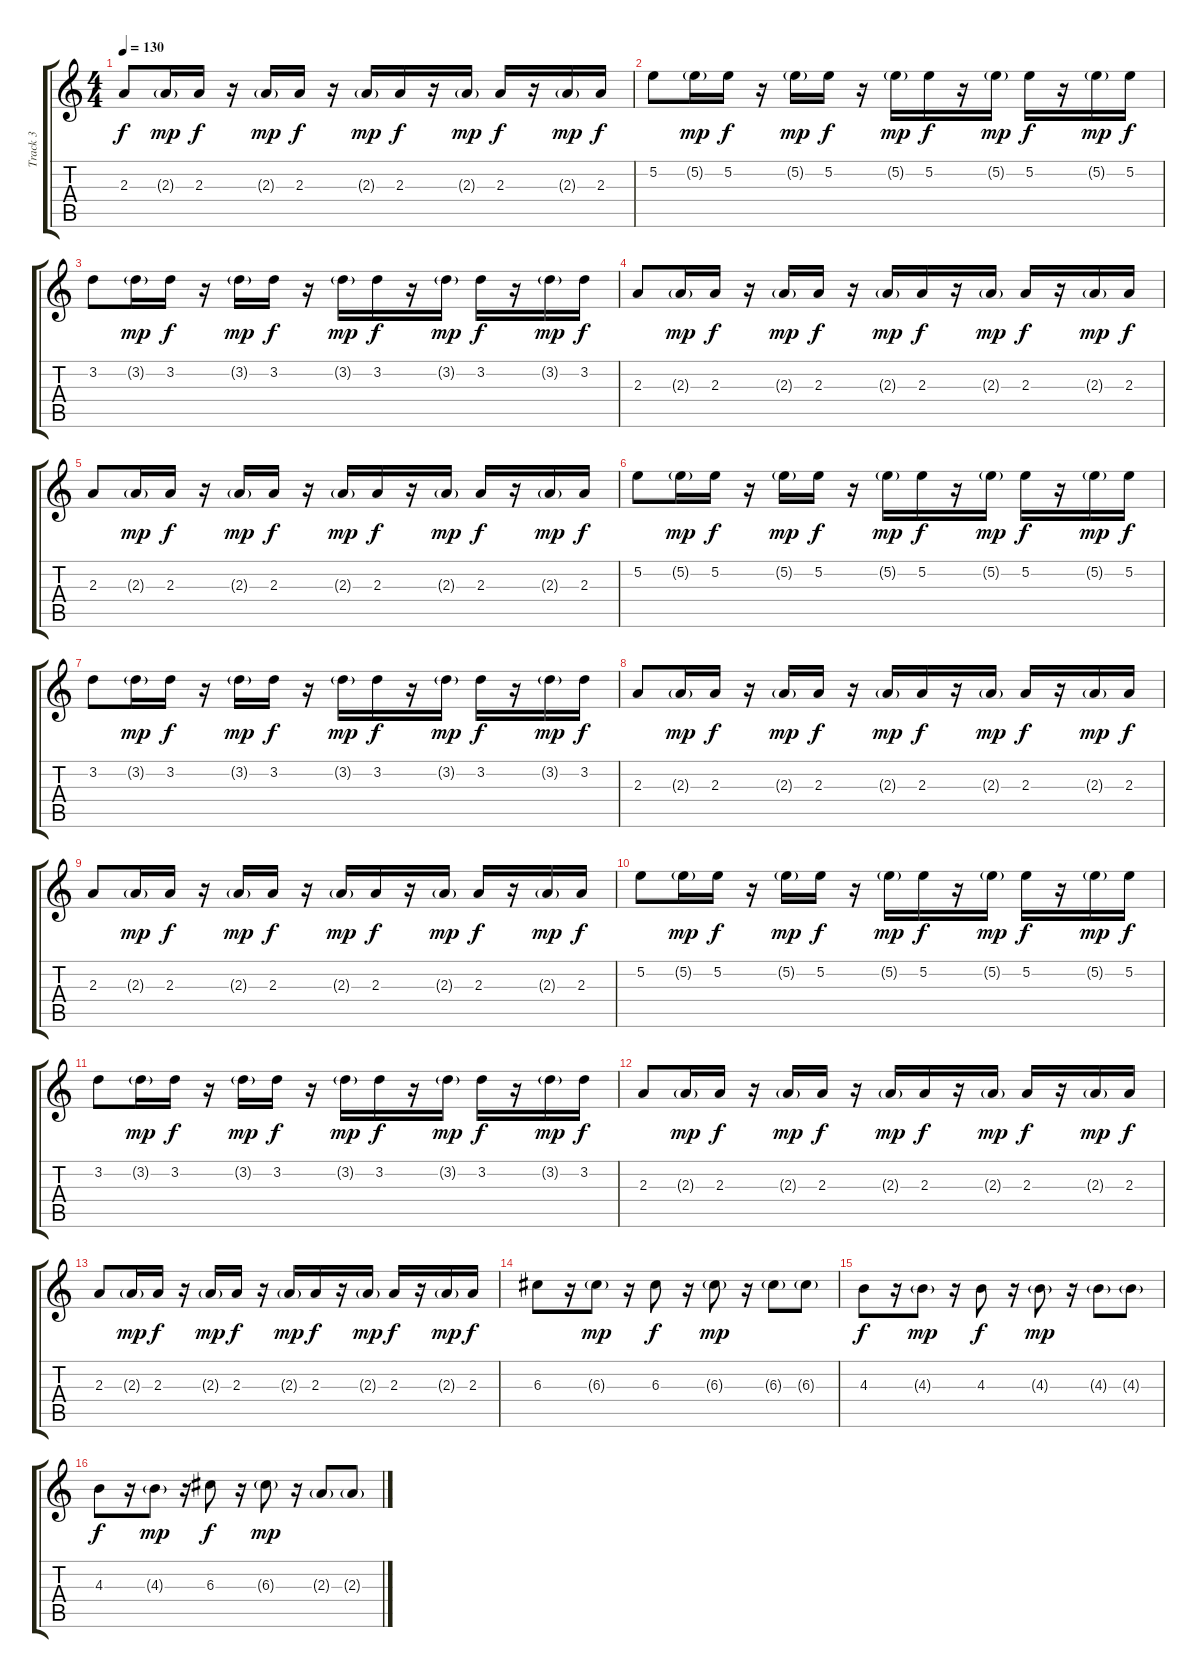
\track ("Track 3" "Track 3") {instrument overdrivenguitar}
\staff {score tabs}
\tuning (E4 B3 G3 D3 A2 E2) {hide}
\ts (4 4)
\tempo 130
\clef g2
\ks c
2.3.8{dy f} 2.3{g}.16{dy mp} 2.3.16{dy f} r.16 2.3{g}.16{dy mp} 2.3.16{dy f} r.16 2.3{g}.16{dy mp} 2.3.16{dy f} r.16 2.3{g}.16{dy mp} 2.3.16{dy f} r.16 2.3{g}.16{dy mp} 2.3.16{dy f} |
5.2.8 5.2{g}.16{dy mp} 5.2.16{dy f} r.16 5.2{g}.16{dy mp} 5.2.16{dy f} r.16 5.2{g}.16{dy mp} 5.2.16{dy f} r.16 5.2{g}.16{dy mp} 5.2.16{dy f} r.16 5.2{g}.16{dy mp} 5.2.16{dy f} |
3.2.8 3.2{g}.16{dy mp} 3.2.16{dy f} r.16 3.2{g}.16{dy mp} 3.2.16{dy f} r.16 3.2{g}.16{dy mp} 3.2.16{dy f} r.16 3.2{g}.16{dy mp} 3.2.16{dy f} r.16 3.2{g}.16{dy mp} 3.2.16{dy f} |
2.3.8 2.3{g}.16{dy mp} 2.3.16{dy f} r.16 2.3{g}.16{dy mp} 2.3.16{dy f} r.16 2.3{g}.16{dy mp} 2.3.16{dy f} r.16 2.3{g}.16{dy mp} 2.3.16{dy f} r.16 2.3{g}.16{dy mp} 2.3.16{dy f} |
2.3.8 2.3{g}.16{dy mp} 2.3.16{dy f} r.16 2.3{g}.16{dy mp} 2.3.16{dy f} r.16 2.3{g}.16{dy mp} 2.3.16{dy f} r.16 2.3{g}.16{dy mp} 2.3.16{dy f} r.16 2.3{g}.16{dy mp} 2.3.16{dy f} |
5.2.8 5.2{g}.16{dy mp} 5.2.16{dy f} r.16 5.2{g}.16{dy mp} 5.2.16{dy f} r.16 5.2{g}.16{dy mp} 5.2.16{dy f} r.16 5.2{g}.16{dy mp} 5.2.16{dy f} r.16 5.2{g}.16{dy mp} 5.2.16{dy f} |
3.2.8 3.2{g}.16{dy mp} 3.2.16{dy f} r.16 3.2{g}.16{dy mp} 3.2.16{dy f} r.16 3.2{g}.16{dy mp} 3.2.16{dy f} r.16 3.2{g}.16{dy mp} 3.2.16{dy f} r.16 3.2{g}.16{dy mp} 3.2.16{dy f} |
2.3.8 2.3{g}.16{dy mp} 2.3.16{dy f} r.16 2.3{g}.16{dy mp} 2.3.16{dy f} r.16 2.3{g}.16{dy mp} 2.3.16{dy f} r.16 2.3{g}.16{dy mp} 2.3.16{dy f} r.16 2.3{g}.16{dy mp} 2.3.16{dy f} |
2.3.8 2.3{g}.16{dy mp} 2.3.16{dy f} r.16 2.3{g}.16{dy mp} 2.3.16{dy f} r.16 2.3{g}.16{dy mp} 2.3.16{dy f} r.16 2.3{g}.16{dy mp} 2.3.16{dy f} r.16 2.3{g}.16{dy mp} 2.3.16{dy f} |
5.2.8 5.2{g}.16{dy mp} 5.2.16{dy f} r.16 5.2{g}.16{dy mp} 5.2.16{dy f} r.16 5.2{g}.16{dy mp} 5.2.16{dy f} r.16 5.2{g}.16{dy mp} 5.2.16{dy f} r.16 5.2{g}.16{dy mp} 5.2.16{dy f} |
3.2.8 3.2{g}.16{dy mp} 3.2.16{dy f} r.16 3.2{g}.16{dy mp} 3.2.16{dy f} r.16 3.2{g}.16{dy mp} 3.2.16{dy f} r.16 3.2{g}.16{dy mp} 3.2.16{dy f} r.16 3.2{g}.16{dy mp} 3.2.16{dy f} |
2.3.8 2.3{g}.16{dy mp} 2.3.16{dy f} r.16 2.3{g}.16{dy mp} 2.3.16{dy f} r.16 2.3{g}.16{dy mp} 2.3.16{dy f} r.16 2.3{g}.16{dy mp} 2.3.16{dy f} r.16 2.3{g}.16{dy mp} 2.3.16{dy f} |
2.3.8 2.3{g}.16{dy mp} 2.3.16{dy f} r.16 2.3{g}.16{dy mp} 2.3.16{dy f} r.16 2.3{g}.16{dy mp} 2.3.16{dy f} r.16 2.3{g}.16{dy mp} 2.3.16{dy f} r.16 2.3{g}.16{dy mp} 2.3.16{dy f} |
6.3.8 r.16 6.3{g}.8{dy mp} r.16 6.3.8{dy f} r.16 6.3{g}.8{dy mp} r.16 6.3{g}.8 6.3{g}.8 |
4.3.8{dy f} r.16 4.3{g}.8{dy mp} r.16 4.3.8{dy f} r.16 4.3{g}.8{dy mp} r.16 4.3{g}.8 4.3{g}.8 |
4.3.8{dy f} r.16 4.3{g}.8{dy mp} r.16 6.3.8{dy f} r.16 6.3{g}.8{dy mp} r.16 2.3{g}.8 2.3{g}.8
